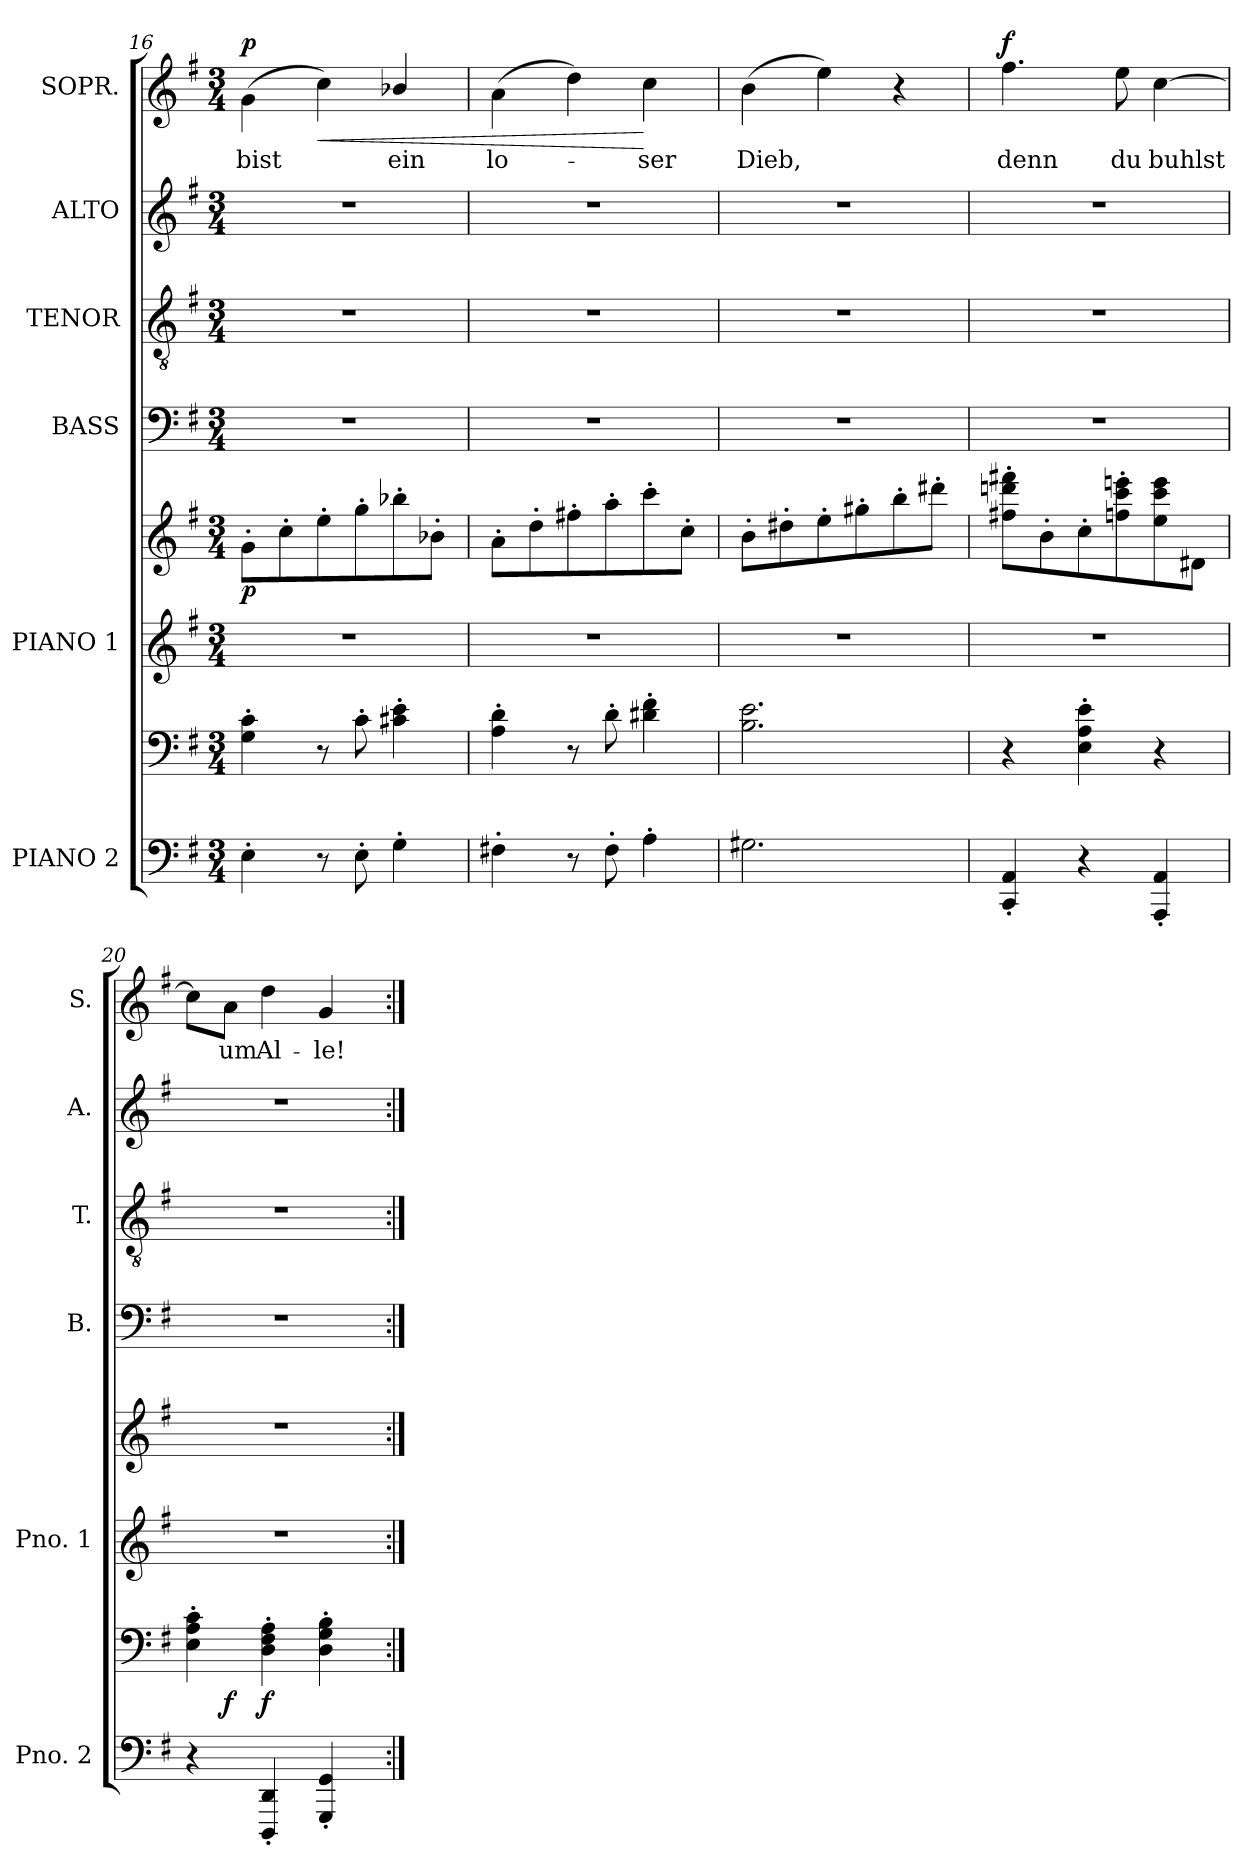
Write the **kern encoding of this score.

**kern	**kern	**dynam	**kern	**kern	**dynam	**kern	**kern	**kern	**kern	**text	**dynam
*part6	*part6	*part6	*part5	*part5	*part5	*part4	*part3	*part2	*part1	*part1	*part1
*staff8	*staff7	*staff7/8	*staff6	*staff5	*staff5/6	*staff4	*staff3	*staff2	*staff1	*staff1	*staff1
*I"PIANO 2	*	*	*I"PIANO 1	*	*	*I"BASS	*I"TENOR	*I"ALTO	*I"SOPR.	*	*
*I'Pno. 2	*	*	*I'Pno. 1	*	*	*I'B.	*I'T.	*I'A.	*I'S.	*	*
*clefF4	*clefF4	*	*clefG2	*clefG2	*	*clefF4	*clefGv2	*clefG2	*clefG2	*	*
*	*	*	*	*	*	*	*ITrd7c12	*	*	*	*
*k[f#]	*k[f#]	*	*k[f#]	*k[f#]	*	*k[f#]	*k[f#]	*k[f#]	*k[f#]	*	*
*G:	*G:	*	*G:	*G:	*	*G:	*G:	*G:	*G:	*	*
*M3/4	*M3/4	*	*M3/4	*M3/4	*	*M3/4	*M3/4	*M3/4	*M3/4	*	*
=16	=16	=16	=16	=16	=16	=16	=16	=16	=16	=16	=16
!	!	!	!LO:N:vis=1	!	!	!LO:N:vis=1	!LO:N:vis=1	!LO:N:vis=1	!	!	!
!	!	!	!	!	!	!	!	!	!	!LO:LY:b:color=#000000	!
4E'i\	4Gi\' 4ci'	.	2.r	8g'i\L	p	2.r	2.r	2.r	(4gi\	bist	p
.	.	.	.	8cc'i\	.	.	.	.	.	.	.
!	!	!	!	!	!	!	!	!	!	!	!LO:HP:b
8r	8r	.	.	8ee'i\	.	.	.	.	4cci\)	.	<
8E'i\	8c'i\	.	.	8gg'i\	.	.	.	.	.	.	.
!	!	!	!	!	!	!	!	!	!	!LO:LY:b:color=#000000	!
4G'i\	4c#Xi\' 4ei'	.	.	8bb-X'i\	.	.	.	.	4b-Xi/	ein	.
.	.	.	.	8b-X'i\J	.	.	.	.	.	.	.
=17	=17	=17	=17	=17	=17	=17	=17	=17	=17	=17	=17
!	!	!	!LO:N:vis=1	!	!	!LO:N:vis=1	!LO:N:vis=1	!LO:N:vis=1	!	!	!
!	!	!	!	!	!	!	!	!	!	!LO:LY:b:color=#000000	!
4F#X'i\	4Ai\' 4di'	.	2.r	8a'i\L	.	2.r	2.r	2.r	(4ai\	lo-	.
.	.	.	.	8dd'i\	.	.	.	.	.	.	.
8r	8r	.	.	8ff#X'i\	.	.	.	.	4ddi\)	.	.
8F#'i\	8d'i\	.	.	8aa'i\	.	.	.	.	.	.	.
!	!	!	!	!	!	!	!	!	!	!LO:LY:b:color=#000000	!
4A'i\	4d#Xi\' 4f#i'	.	.	8ccc'i\	.	.	.	.	4cci\	-ser	[
.	.	.	.	8cc'i\J	.	.	.	.	.	.	.
=18	=18	=18	=18	=18	=18	=18	=18	=18	=18	=18	=18
!	!	!	!LO:N:vis=1	!	!	!LO:N:vis=1	!LO:N:vis=1	!LO:N:vis=1	!	!	!
!	!	!	!	!	!	!	!	!	!	!LO:LY:b:color=#000000	!
2.G#Xi\	2.Bi\ 2.ei	.	2.r	8b'i\L	.	2.r	2.r	2.r	(4bi\	Dieb,	.
.	.	.	.	8dd#X'i\	.	.	.	.	.	.	.
.	.	.	.	8ee'i\	.	.	.	.	4eei\)	.	.
.	.	.	.	8gg#X'i\	.	.	.	.	.	.	.
.	.	.	.	8bb'i\	.	.	.	.	4r	.	.
.	.	.	.	8ddd#X'i\J	.	.	.	.	.	.	.
=19	=19	=19	=19	=19	=19	=19	=19	=19	=19	=19	=19
!	!	!	!LO:N:vis=1	!	!	!LO:N:vis=1	!LO:N:vis=1	!LO:N:vis=1	!	!	!
!	!	!	!	!	!	!	!	!	!	!LO:LY:b:color=#000000	!
4CCi/' 4AAi'	4r	.	2.r	8ff#Xi\' 8dddni' 8fff#Xi'L	.	2.r	2.r	2.r	4.ff#i\	denn	f
.	.	.	.	8b'i\	.	.	.	.	.	.	.
4r	4Ei\' 4Ai' 4ei'	.	.	8cc'i\	.	.	.	.	.	.	.
!	!	!	!	!	!	!	!	!	!	!LO:LY:b:color=#000000	!
.	.	.	.	8ffni\' 8ccci' 8eeeni'	.	.	.	.	8eei\	du	.
!	!	!	!	!	!	!	!	!	!	!LO:LY:b:color=#000000	!
4AAAi/' 4AAi'	4r	.	.	8eei\ 8ccci 8eeei	.	.	.	.	[4cci\	buhlst	.
.	.	.	.	8d#Xi\J	.	.	.	.	.	.	.
=20	=20	=20	=20	=20	=20	=20	=20	=20	=20	=20	=20
!	!	!	!LO:N:vis=1	!LO:N:vis=1	!	!LO:N:vis=1	!LO:N:vis=1	!LO:N:vis=1	!	!	!
*^	*	*	*	*	*	*	*	*	*	*	*
4r	8ryy	4Ei\' 4Ai' 4ci'	.	2.r	2.r	.	2.r	2.r	2.r	8cci\L]	.	.
!	!	!	!	!	!	!	!	!	!	!	!LO:LY:b:color=#000000	!
.	2ryy	.	f	.	.	.	.	.	.	8ai\J	um	.
!	!	!	!	!	!	!	!	!	!	!	!LO:LY:b:color=#000000	!
4DDDi/' 4DDi'	.	4Di\' 4F#i' 4Ai'	f	.	.	.	.	.	.	4ddi\	Al-	.
!	!	!	!	!	!	!	!	!	!	!	!LO:LY:b:color=#000000	!
4GGGi/' 4GGi'	.	4Di\' 4Gi' 4Bi'	.	.	.	.	.	.	.	4gi/	-le!	.
.	8ryy	.	.	.	.	.	.	.	.	.	.	.
*v	*v	*	*	*	*	*	*	*	*	*	*	*
=:|!	=:|!	=:|!	=:|!	=:|!	=:|!	=:|!	=:|!	=:|!	=:|!	=:|!	=:|!
*-	*-	*-	*-	*-	*-	*-	*-	*-	*-	*-	*-
